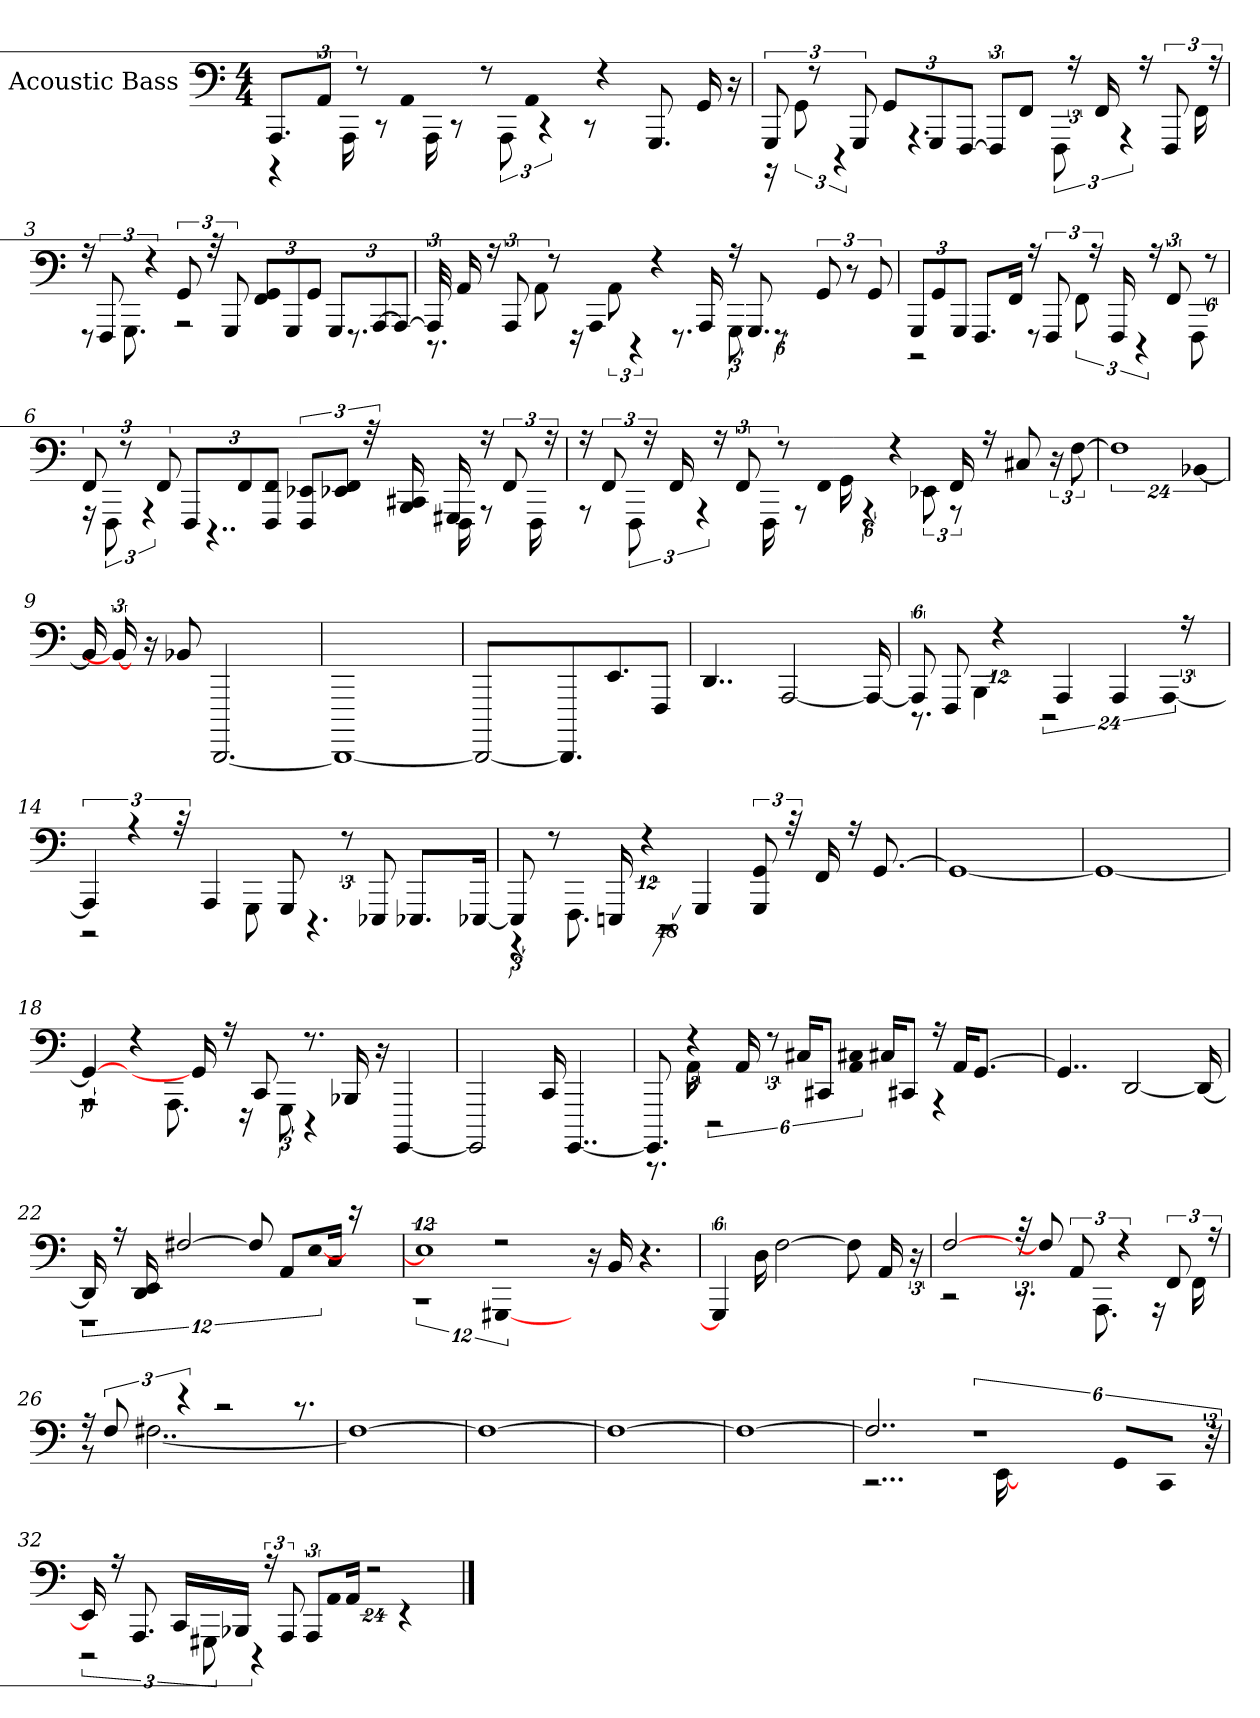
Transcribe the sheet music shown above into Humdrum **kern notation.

**kern
*part1
*staff1
*I"Acoustic Bass
*I'Ac b
*clefF4
*M4/4
*MM120
=1
*^
8.AAA/L	4r
12AA/J	.
.	16AAA
48%5r	.
.	8r
12AA	.
.	16AAA
48%5r	.
.	8r
12AA	.
.	12AAA
24r	.
8.GGG	.
.	6r
16GG	8r
16r	.
=2	=2
12GGG	16r
.	12GG
12r	.
.	6r
12GGG	.
12GG/L	.
.	4.r
12GGG/	.
[12FFF/J	.
12FFF/L]	.
8FF/J	.
.	12FFF
24r	.
16FF	.
.	6r
16r	.
12FFF	.
.	16FF
24r	.
=3	=3
16r	8r
12FFF	.
.	8.GGG
6r	.
12GG	2r
48r	.
12GGG	.
12FF/ 12GGL	.
12GGG/	.
12GG/J	.
12GGG/L	.
.	8.r
[12AAA/	.
12AAA/J_	.
=4	=4
48AAA]	8.r
16AA	.
16r	.
12AAA	.
.	8AA
48%5r	.
.	16r
12AAA	.
.	12AA
24r	.
16AAA	6r
16r	.
8.GGG	.
.	8.r
12GG	.
.	12GGG
12r	.
.	48%5r
12GG	.
.	48ryy
=5	=5
12GGG/L	2r
12GG/	.
12GGG/J	.
8.FFF/L	.
16FF/Jk	.
16r	8r
12FFF	.
.	12FF
24r	.
16FFF	.
.	6r
16r	.
12FF	.
.	8FFF
48%5r	.
=6	=6
12FF	16r
.	12FFF
12r	.
.	6r
12FF	.
12FFF/L	.
.	4..r
12FF/	.
12FFF/ 12FFJ	.
12FFF/ 12EE-XL	.
12FF/ 12EE-XJ	.
48r	.
16CC#X 16BBB	.
16GGG#X	16FFF
16r	8r
12FF	.
.	16FFF
24r	.
=7	=7
16r	8r
12FF	.
.	12FFF
24r	.
16FF	.
.	6r
16r	.
12FF	.
.	16FFF
48%5r	.
.	8r
12FF	.
.	16GG
24r	.
16FF	24%5r
16r	.
8C#X	.
.	12EE-X
24r	.
[12F	12r
*v	*v
=8
24%13F]
[24%11BB-X
=9
16BB-]
24BB-_
16r
8BB-X
[2.DDDD
=10
1DDDD_
=11
2DDDD_
8.DDDD]
8.EE
8FFFJ
=12
4..DD
[2AAA
16AAA_
=13
*^
48%5AAA]	8.r
8FFF	.
.	4BBB
48%11r	.
.	48%23r
4AAA	.
4AAA	.
.	[12AAA
24r	.
=14	=14
6AAA]	2r
6r	.
48r	.
4AAA	.
.	8GGG
8GGG	.
.	4.r
12r	.
8EEE-X	.
8.EEE-X/L	.
.	8.ryy
[16EEE-X/Jk	.
=15	=15
8EEE-]	6r
8r	.
.	8.FFF
16EEE	.
48%7r	.
.	48%31r
4GGG	.
12GG 12GGG	.
48r	.
16FF	.
16r	.
[8.CCCCC	.
.	8ryy
*v	*v
=16
1CCCCC_
=17
1CCCCC_
=18
*^
4CCCCC_	12%5r
4r	.
.	8.AAA
16CCCCC]	.
16r	.
.	16r
8CC	.
.	12GGG
8.r	4r
16BBB-X	.
16r	4ryy
[4GGGG	.
.	16ryy
*v	*v
=19
2GGGG]
16CC
[4..GGGG
=20
*^
8.GGGG]	8.r
6r	16AA
.	12%5r
16AA	.
12r	.
16C#X/KL	.
8CC#X/J	.
.	12C#X 12AA
16C#X/KL	.
8CC#X/J	4r
16r	.
16AA/KL	.
[8.GGGGG/J	8.ryy
*v	*v
=21
4..GGGGG]
[2DD
16DD_
=22
*^
16DD]	12%11r
16r	.
16DD 16EE	.
[2F#X	.
8F#]	.
8AA/L	.
.	[12E
16C/Jk	.
16r	16ryy
=23	=23
12%7E]	12%7r
2r	[12%5GGG#X
.	12%7ryy
16r	.
16BB	.
4.r	.
*v	*v
=24
24%5GGG#]
16D
[2F
8F]
16AA
24r
=25
*^
[2F	2r
48r	8.r
8F]	.
12AA	.
.	8.AAA
6r	.
.	16r
12FF	.
.	16FF
24r	.
.	48ryy
=26	=26
16r	8r
12F	.
.	[2..F#X
6r	.
2r	.
8.r	.
*v	*v
=27
1F#_
=28
1F#_
=29
1F#_
=30
1F#_
=31
*^
2..F#]	2...r
6%5r	.
.	[16EE
.	2..ryy
12GG/L	.
16CC/Jk	.
48r	.
=32	=32
16EE]	3r
16r	.
8.AAA	.
16CC/LL	.
.	12GGG#X
16BBB-X/JJ	.
.	24%5r
24r	.
12AAA	.
12AAA/L	.
.	12AA
16AA/Jk	.
48%17r	24%7r
.	16ryy
*v	*v
==
*-
